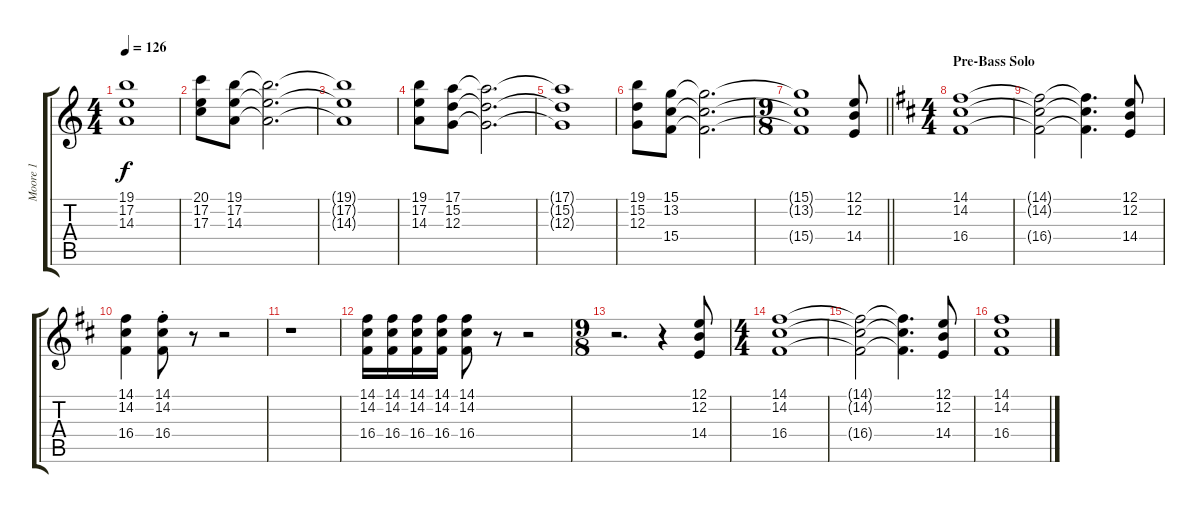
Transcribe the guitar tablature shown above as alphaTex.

\track ("Moore 1" "Moore 1") {instrument stringensemble1}
\staff {score tabs}
\tuning (E4 B3 G3 D3 A2 E2) {hide}
\ts (4 4)
\tempo 126
\clef g2
\ks aminor
(19.1{t} 17.2{t} 14.3{t}).1{dy f} |
(20.1 17.2 17.3).8 (19.1 17.2 14.3).8 (19.1{t} 17.2{t} 14.3{t}).2{d} |
(19.1{t} 17.2{t} 14.3{t}).1 |
(19.1 17.2 14.3).8 (17.1 15.2 12.3).8 (17.1{t} 15.2{t} 12.3{t}).2{d} |
(17.1{t} 15.2{t} 12.3{t}).1 |
(19.1 15.2 12.3).8 (15.1 13.2 15.4).8 (15.1{t} 13.2{t} 15.4{t}).2{d} |
\ts (9 8)
\barLineRight lightlight
(15.1{t} 13.2{t} 15.4{t}).1 (12.1 12.2 14.4).8 |
\ts (4 4)
\section ("" "Pre-Bass Solo")
\ks bminor
(14.1 14.2 16.4).1 |
(14.1{t} 14.2{t} 16.4{t}).2 (14.1{t} 14.2{t} 16.4{t}).4{d} (12.1 12.2 14.4).8 |
(14.1 14.2 16.4).4 (14.1{st} 14.2{st} 16.4{st}).8 r.8 r.2 |
r.1 |
(14.1 14.2 16.4).16 (14.1 14.2 16.4).16 (14.1 14.2 16.4).16 (14.1 14.2 16.4).16 (14.1 14.2 16.4).8 r.8 r.2 |
\ts (9 8)
r.2{d} r.4 (12.1 12.2 14.4).8 |
\ts (4 4)
(14.1 14.2 16.4).1 |
(14.1{t} 14.2{t} 16.4{t}).2 (14.1{t} 14.2{t} 16.4{t}).4{d} (12.1 12.2 14.4).8 |
(14.1 14.2 16.4).1
